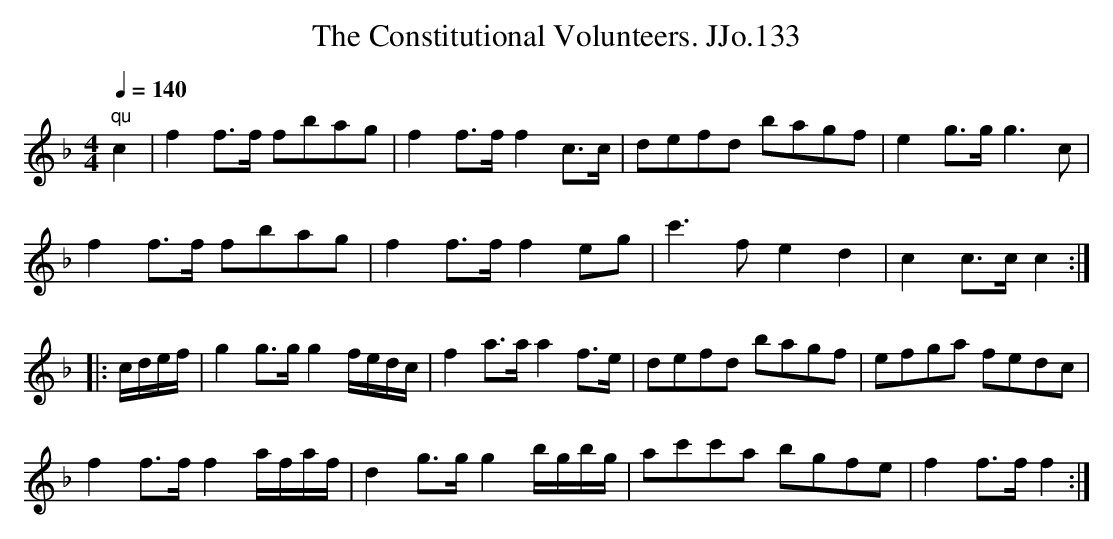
X:1
T:Constitutional Volunteers. JJo.133, The
M:4/4
L:1/8
Q:1/4=140
K:F
"qu"c2|f2f>f fbag|f2f>f f2 c>c|defd bagf|e2g>gg3c|
f2f>f fbag|f2f>ff2 eg|c'3fe2d2|c2c>cc2:|
|:c/d/e/f/|g2g>g g2 f/e/d/c/|f2 a>aa2 f>e|defd bagf|efga fedc|
f2f>f f2 a/f/a/f/|d2g>gg2 b/g/b/g/|ac'c'a bgfe|f2 f>f f2:|
